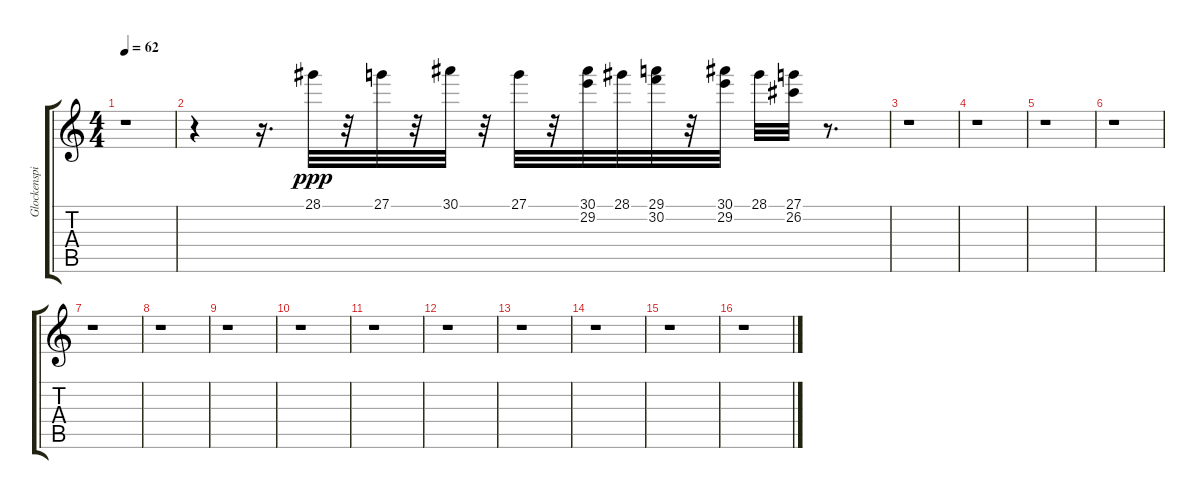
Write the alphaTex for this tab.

\track ("Glockenspiel" "Glockenspi") {instrument glockenspiel}
\staff {score tabs}
\tuning (E4 B3 G3 D3 A2 E2) {hide}
\ts (4 4)
\tempo 62
\clef g2
\ks c
r.1{dy ppp instrument glockenspiel} |
r.4 r.16{d} 28.1.32 r.32 27.1.32 r.32 30.1.32 r.32 27.1.32 r.32 (30.1 29.2).32 28.1.32 (29.1 30.2).32 r.32 (30.1 29.2).32 28.1.32 (27.1 26.2).32 r.8{d} |
r.1 |
r.1 |
r.1 |
r.1 |
r.1 |
r.1 |
r.1 |
r.1 |
r.1 |
r.1 |
r.1 |
r.1 |
r.1 |
r.1
